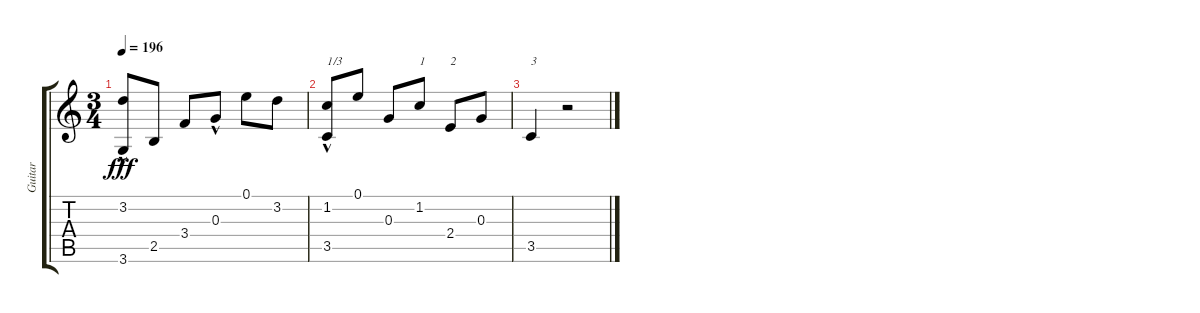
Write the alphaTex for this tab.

\track ("Guitar" "Guitar") {instrument acousticguitarnylon}
\staff {score tabs}
\tuning (E4 B3 G3 D3 A2 E2) {hide}
\ts (3 4)
\tempo 196
\clef g2
\ks c
(3.2 3.6{hac}).8{dy fff} 2.5.8 3.4.8 0.3{hac}.8 0.1.8 3.2.8 |
(1.2 3.5{hac}).8{txt "1/3"} 0.1.8 0.3.8 1.2.8{txt "1"} 2.4.8{txt "2"} 0.3.8 |
3.5.4{txt "3"} r.2
